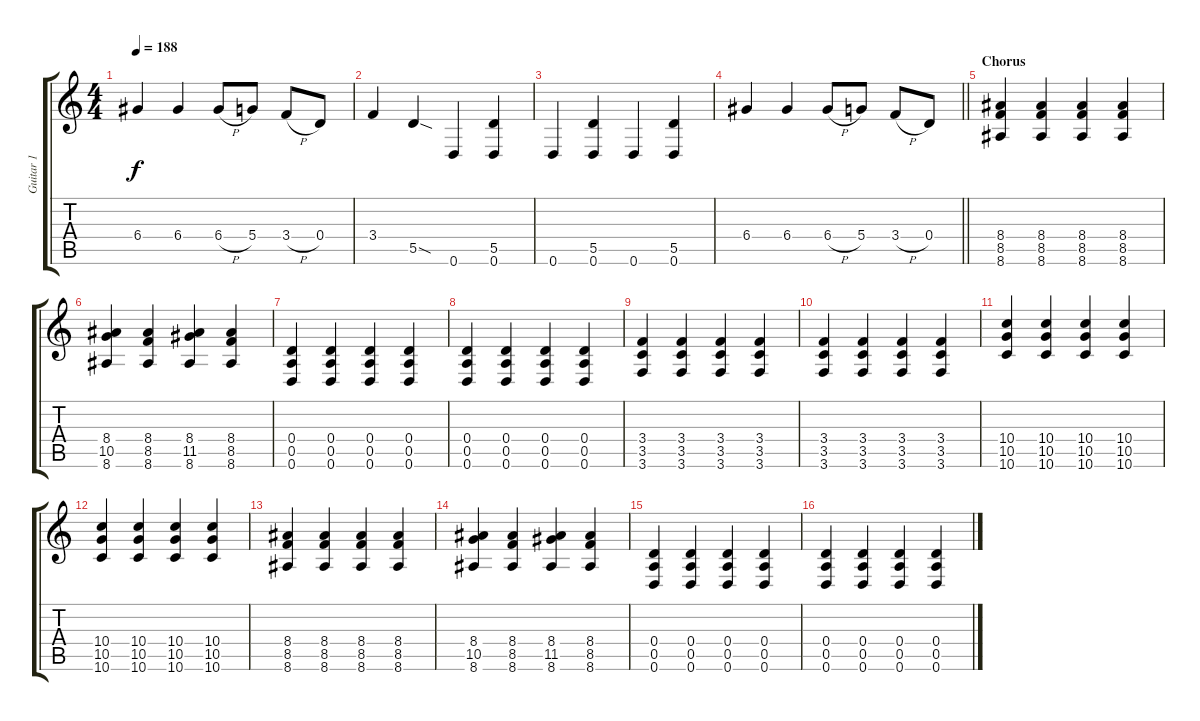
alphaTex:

\track ("Guitar 1" "Guitar 1") {instrument distortionguitar}
\staff {score tabs}
\tuning (E4 B3 G3 D3 A2 D2) {hide}
\ts (4 4)
\tempo 188
\clef g2
\ks c
6.4.4{dy f} 6.4.4 6.4{h}.8 5.4.8 3.4{h}.8 0.4.8 |
3.4.4 5.5{sod}.4 0.6.4 (5.5 0.6).4 |
0.6.4 (5.5 0.6).4 0.6.4 (5.5 0.6).4 |
\barLineRight lightlight
6.4.4 6.4.4 6.4{h}.8 5.4.8 3.4{h}.8 0.4.8 |
\section ("" "Chorus")
(8.4 8.5 8.6).4 (8.4 8.5 8.6).4 (8.4 8.5 8.6).4 (8.4 8.5 8.6).4 |
(8.4 10.5 8.6).4 (8.4 8.5 8.6).4 (8.4 11.5 8.6).4 (8.4 8.5 8.6).4 |
(0.4 0.5 0.6).4 (0.4 0.5 0.6).4 (0.4 0.5 0.6).4 (0.4 0.5 0.6).4 |
(0.4 0.5 0.6).4 (0.4 0.5 0.6).4 (0.4 0.5 0.6).4 (0.4 0.5 0.6).4 |
(3.4 3.5 3.6).4 (3.4 3.5 3.6).4 (3.4 3.5 3.6).4 (3.4 3.5 3.6).4 |
(3.4 3.5 3.6).4 (3.4 3.5 3.6).4 (3.4 3.5 3.6).4 (3.4 3.5 3.6).4 |
(10.4 10.5 10.6).4 (10.4 10.5 10.6).4 (10.4 10.5 10.6).4 (10.4 10.5 10.6).4 |
(10.4 10.5 10.6).4 (10.4 10.5 10.6).4 (10.4 10.5 10.6).4 (10.4 10.5 10.6).4 |
(8.4 8.5 8.6).4 (8.4 8.5 8.6).4 (8.4 8.5 8.6).4 (8.4 8.5 8.6).4 |
(8.4 10.5 8.6).4 (8.4 8.5 8.6).4 (8.4 11.5 8.6).4 (8.4 8.5 8.6).4 |
(0.4 0.5 0.6).4 (0.4 0.5 0.6).4 (0.4 0.5 0.6).4 (0.4 0.5 0.6).4 |
(0.4 0.5 0.6).4 (0.4 0.5 0.6).4 (0.4 0.5 0.6).4 (0.4 0.5 0.6).4
